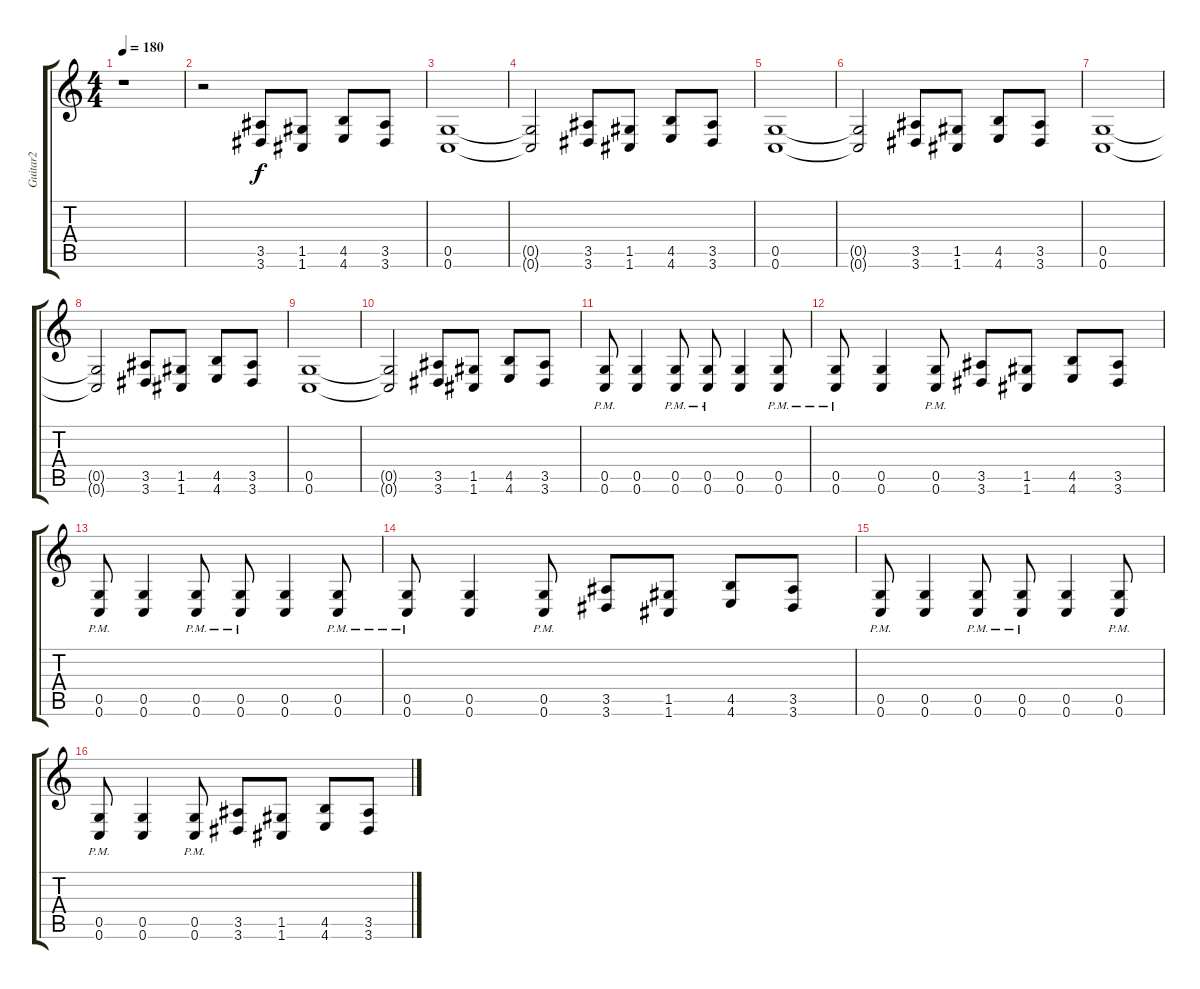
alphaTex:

\track ("Guitar2" "Guitar2") {instrument distortionguitar}
\staff {score tabs}
\tuning (D4 A3 F3 C3 G2 C2) {hide}
\ts (4 4)
\tempo 180
\clef g2
\ks c
r.1{dy f instrument distortionguitar} |
r.2 (3.5 3.6).8 (1.5 1.6).8 (4.5 4.6).8 (3.5 3.6).8 |
(0.5 0.6).1 |
(0.5{t} 0.6{t}).2 (3.5 3.6).8 (1.5 1.6).8 (4.5 4.6).8 (3.5 3.6).8 |
(0.5 0.6).1 |
(0.5{t} 0.6{t}).2 (3.5 3.6).8 (1.5 1.6).8 (4.5 4.6).8 (3.5 3.6).8 |
(0.5 0.6).1 |
(0.5{t} 0.6{t}).2 (3.5 3.6).8 (1.5 1.6).8 (4.5 4.6).8 (3.5 3.6).8 |
(0.5 0.6).1 |
(0.5{t} 0.6{t}).2 (3.5 3.6).8 (1.5 1.6).8 (4.5 4.6).8 (3.5 3.6).8 |
(0.5{pm} 0.6{pm}).8 (0.5 0.6).4 (0.5{pm} 0.6{pm}).8 (0.5{pm} 0.6{pm}).8 (0.5 0.6).4 (0.5{pm} 0.6{pm}).8 |
(0.5{pm} 0.6{pm}).8 (0.5 0.6).4 (0.5{pm} 0.6{pm}).8 (3.5 3.6).8 (1.5 1.6).8 (4.5 4.6).8 (3.5 3.6).8 |
(0.5{pm} 0.6{pm}).8 (0.5 0.6).4 (0.5{pm} 0.6{pm}).8 (0.5{pm} 0.6{pm}).8 (0.5 0.6).4 (0.5{pm} 0.6{pm}).8 |
(0.5{pm} 0.6{pm}).8 (0.5 0.6).4 (0.5{pm} 0.6{pm}).8 (3.5 3.6).8 (1.5 1.6).8 (4.5 4.6).8 (3.5 3.6).8 |
(0.5{pm} 0.6{pm}).8 (0.5 0.6).4 (0.5{pm} 0.6{pm}).8 (0.5{pm} 0.6{pm}).8 (0.5 0.6).4 (0.5{pm} 0.6{pm}).8 |
(0.5{pm} 0.6{pm}).8 (0.5 0.6).4 (0.5{pm} 0.6{pm}).8 (3.5 3.6).8 (1.5 1.6).8 (4.5 4.6).8 (3.5 3.6).8
